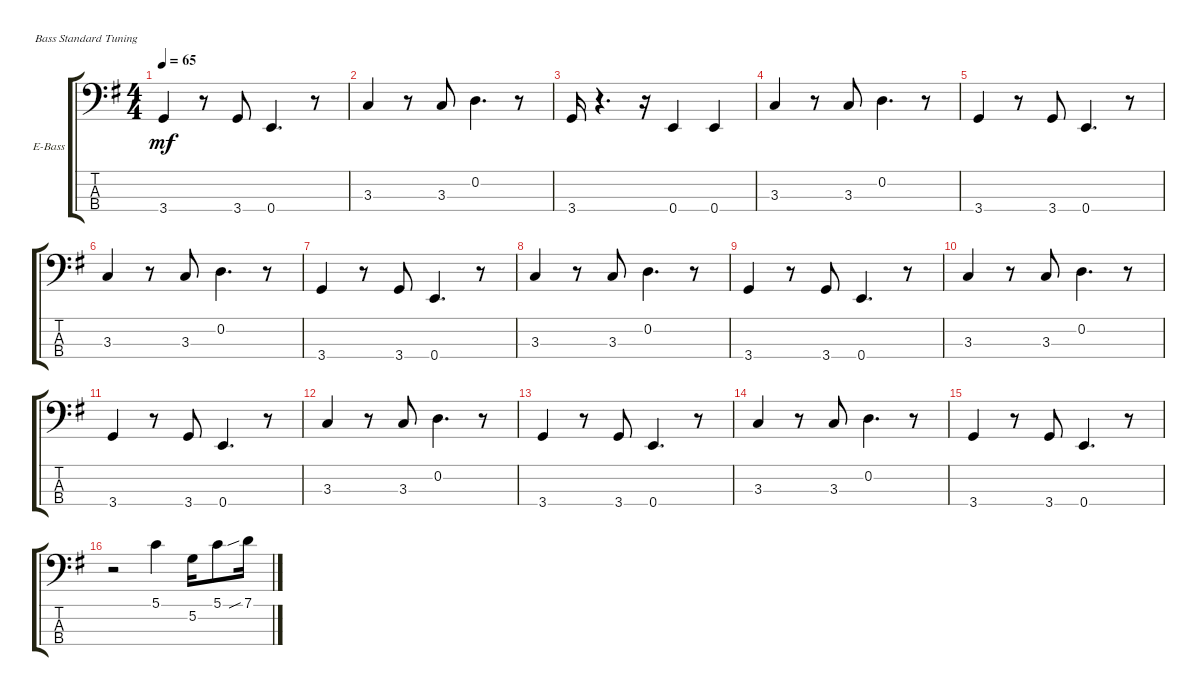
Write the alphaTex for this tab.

\defaultSystemsLayout 4
\bracketExtendMode groupsimilarinstruments
\firstSystemTrackNameOrientation horizontal
\otherSystemsTrackNameOrientation horizontal
\track ("Electric Bass" "E-Bass") {instrument electricbassfinger}
\staff {score tabs}
\tuning (G2 D2 A1 E1)
\ts (4 4)
\tempo 65
\clef f4
\ks g
3.4.4{dy mf} r.8 3.4.8 0.4.4{d} r.8 |
3.3.4 r.8 3.3.8 0.2.4{d} r.8 |
3.4.16 r.4{d} r.16 0.4.4 0.4.4 |
3.3.4 r.8 3.3.8 0.2.4{d} r.8 |
3.4.4 r.8 3.4.8 0.4.4{d} r.8 |
3.3.4 r.8 3.3.8 0.2.4{d} r.8 |
3.4.4 r.8 3.4.8 0.4.4{d} r.8 |
3.3.4 r.8 3.3.8 0.2.4{d} r.8 |
3.4.4 r.8 3.4.8 0.4.4{d} r.8 |
3.3.4 r.8 3.3.8 0.2.4{d} r.8 |
3.4.4 r.8 3.4.8 0.4.4{d} r.8 |
3.3.4 r.8 3.3.8 0.2.4{d} r.8 |
3.4.4 r.8 3.4.8 0.4.4{d} r.8 |
3.3.4 r.8 3.3.8 0.2.4{d} r.8 |
3.4.4 r.8 3.4.8 0.4.4{d} r.8 |
r.2 5.1.4 5.2.16 5.1.8 7.1{sib}.16
